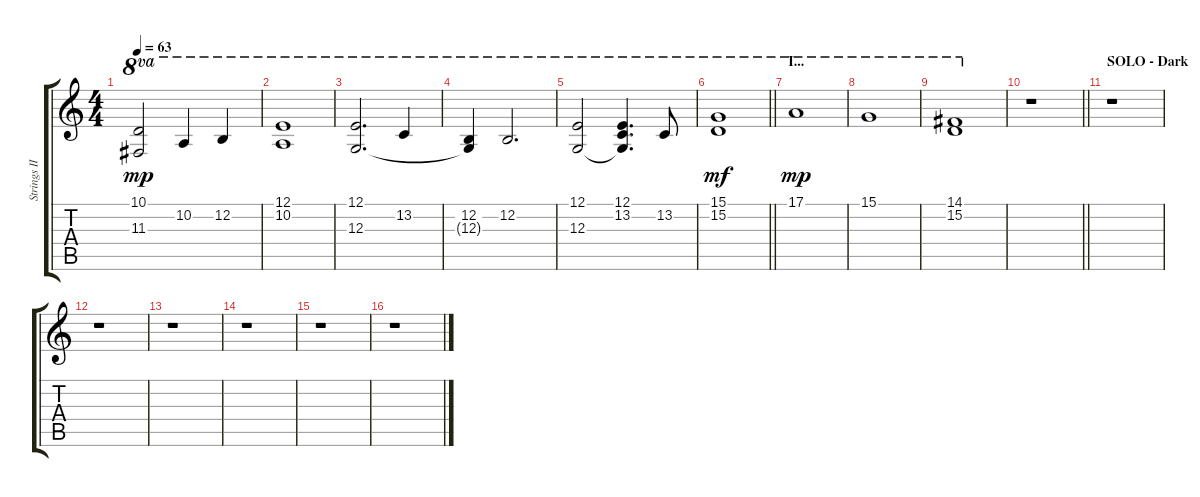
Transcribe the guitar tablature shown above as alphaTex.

\track ("Strings II (NY Orchestra)" "Strings II") {instrument stringensemble1}
\staff {score tabs}
\tuning (E4 B3 G3 D3 A2 E2) {hide}
\ts (4 4)
\tempo 63
\clef g2
\ks c
(10.1 11.3).2{ot 8va dy mp} 10.2.4{ot 8va} 12.2.4{ot 8va} |
(12.1 10.2).1{ot 8va} |
(12.1 12.3).2{d ot 8va} 13.2.4{ot 8va} |
(12.2 12.3{t}).4{ot 8va} 12.2.2{d ot 8va} |
(12.1 12.3).2{ot 8va} (12.1 13.2 12.3{t}).4{d ot 8va} 13.2.8{ot 8va} |
\barLineRight lightlight
(15.1 15.2).1{ot 8va dy mf} |
\section ("" "I...")
17.1.1{ot 8va dy mp} |
15.1.1{ot 8va} |
(14.1 15.2).1{ot 8va} |
\barLineRight lightlight
r.1 |
\section ("" "SOLO - Dark")
r.1 |
r.1 |
r.1 |
r.1 |
r.1 |
r.1
